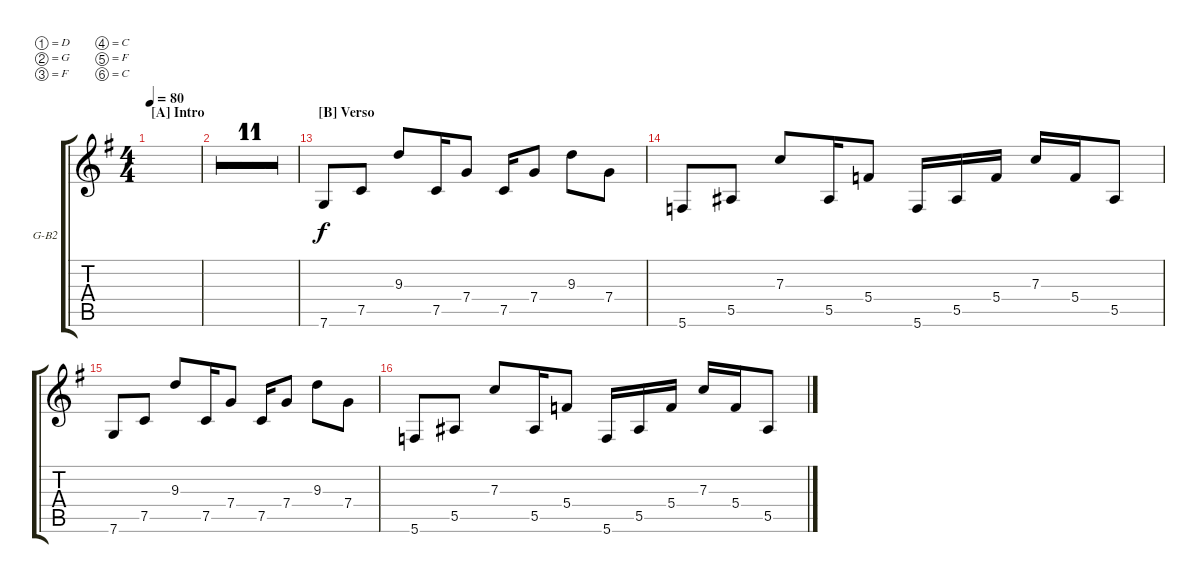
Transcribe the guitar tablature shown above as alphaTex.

\defaultSystemsLayout 4
\bracketExtendMode groupsimilarinstruments
\firstSystemTrackNameOrientation horizontal
\otherSystemsTrackNameOrientation horizontal
\track ("Guitar Base" "G-B2") {multiBarRest instrument electricguitarclean}
\staff {score tabs}
\tuning (D4 G3 F3 C3 F2 C2)
\ts (4 4)
\section ("A" "Intro")
\tempo 80
\clef g2
\ks g
|
|
|
|
|
|
|
|
|
|
|
|
\section ("B" "Verso")
7.6.8 7.5.8 9.3.8 7.5.16 7.4.8 7.5.16 7.4.8 9.3.8 7.4.8 |
5.6.8 5.5.8 7.3.8 5.5.16 5.4.8 5.6.16 5.5.16 5.4.16 7.3.16 5.4.16 5.5.8 |
7.6.8 7.5.8 9.3.8 7.5.16 7.4.8 7.5.16 7.4.8 9.3.8 7.4.8 |
5.6.8 5.5.8 7.3.8 5.5.16 5.4.8 5.6.16 5.5.16 5.4.16 7.3.16 5.4.16 5.5.8
